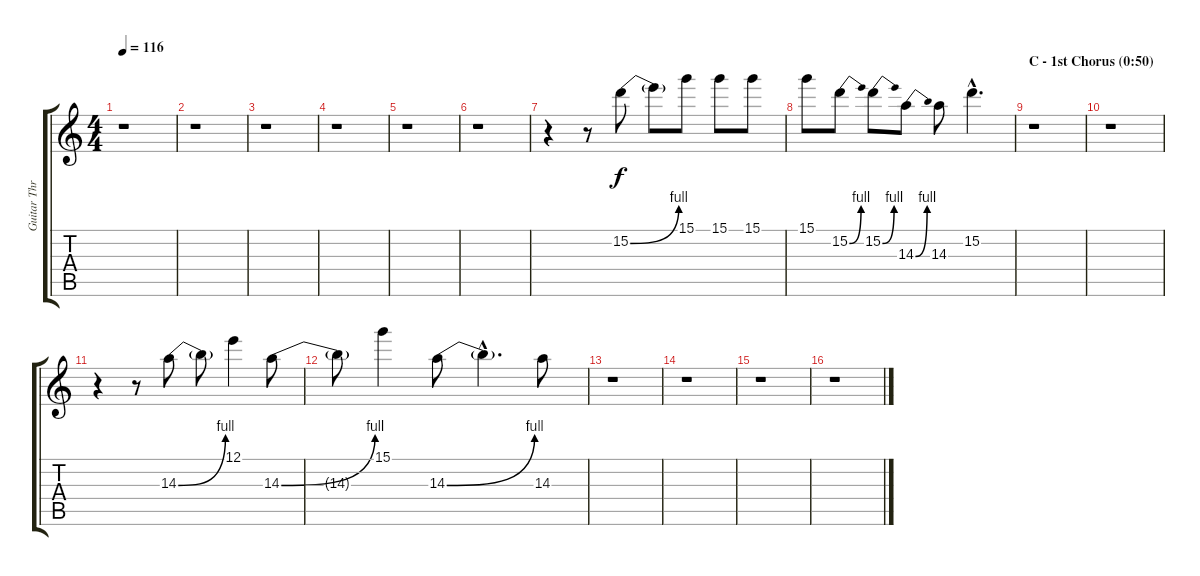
\track ("Guitar Three" "Guitar Thr") {instrument distortionguitar}
\staff {score tabs}
\tuning (E4 B3 G3 D3 A2 E2) {hide}
\ts (4 4)
\tempo 116
\clef g2
\ks c
r.1{dy f} |
r.1 |
r.1 |
r.1 |
r.1 |
r.1 |
r.4 r.8 15.2{be (bend 0 0 60 4)}.8 15.2{t}.8 15.1.8 15.1.8 15.1.8 |
15.1.8 15.2{be (bend 0 0 60 4)}.8 15.2{be (bend 0 0 60 4)}.8 14.3{be (bend 0 0 60 4)}.8 14.3.8 15.2{hac}.4{d} |
\section ("" "C - 1st Chorus (0:50)")
r.1 |
r.1 |
r.4 r.8 14.3{be (bend 0 0 60 4)}.8 14.3{t}.8 12.1.4 14.3{be (bend 0 0 60 4)}.8 |
14.3{t}.8 15.1.4 14.3{be (bend 0 0 60 4)}.8 14.3{hac t}.4{d} 14.3.8 |
r.1 |
r.1 |
r.1 |
r.1
